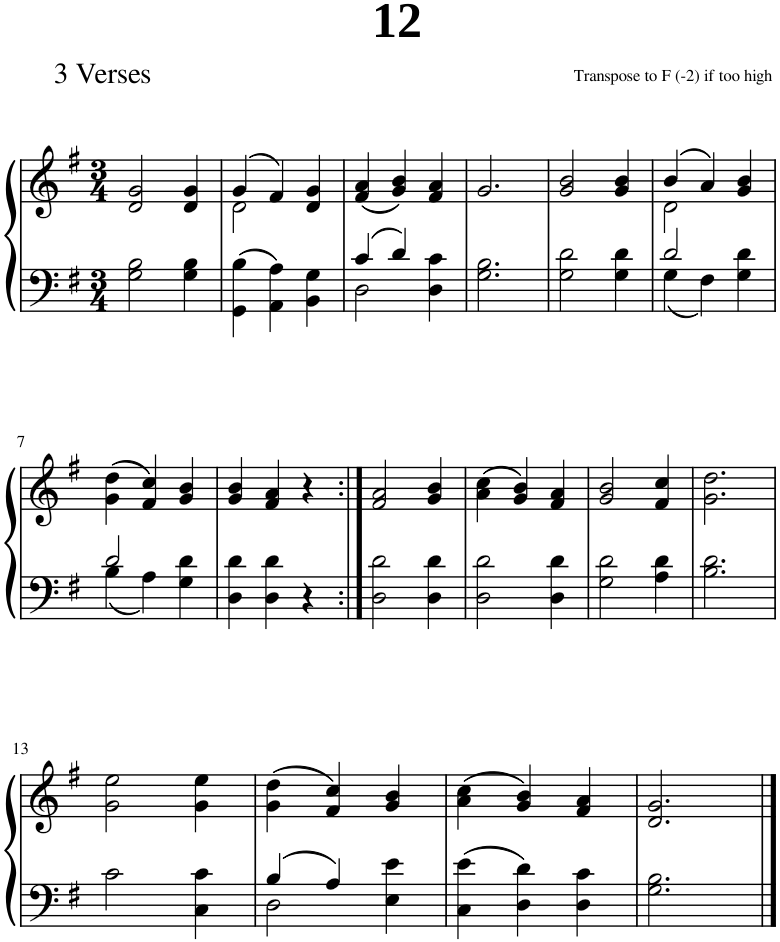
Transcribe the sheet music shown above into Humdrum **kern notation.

**kern	**kern
*part1	*part1
*staff2	*staff1
*I"Piano	*
*I'Pno.	*
*clefF4	*clefG2
*k[f#]	*k[f#]
*M3/4	*M3/4
=1	=1
2G\ 2B\	2d/ 2g/
4G\ 4B\	4d/ 4g/
=2	=2
*	*^
4GG\ 4B\	(4g/	2d\
4AA\ 4A\	4f#/)	.
4BB\ 4G\	4d/ 4g/	4ryy
*	*v	*v
=3	=3
*^	*
4c/	2D\	(4f#/ 4a/
4d/	.	4g/ 4b/)
4D\ 4c\	4ryy	4f#/ 4a/
*v	*v	*
=4	=4
2.G\ 2.B\	2.g/
=5	=5
2G\ 2d\	2g/ 2b/
4G\ 4d\	4g/ 4b/
=6	=6
*^	*^
2d/	4G\	(4b/	2d\
.	4F#\	4a/)	.
4G\ 4d\	4ryy	4g/ 4b/	4ryy
*	*	*v	*v
!!LO:LB:g=z
=7	=7	=7
2d/	4B\	(4g\ 4dd\
.	4A\	4f#/ 4cc/)
4G\ 4d\	4ryy	4g/ 4b/
*v	*v	*
=8	=8
4D\ 4d\	4g/ 4b/
4D\ 4d\	4f#/ 4a/
4r	4r
=9:|!	=9:|!
2D\ 2d\	2f#/ 2a/
4D\ 4d\	4g/ 4b/
=10	=10
2D\ 2d\	(4a\ 4cc\
.	4g/ 4b/)
4D\ 4d\	4f#/ 4a/
=11	=11
2G\ 2d\	2g/ 2b/
4A\ 4d\	4f#/ 4cc/
=12	=12
2.B\ 2.d\	2.g\ 2.dd\
!!LO:LB:g=z
=13	=13
2c\	2g\ 2ee\
4C\ 4c\	4g\ 4ee\
=14	=14
*^	*
4B/	2D\	(4g\ 4dd\
4A/	.	4f#/ 4cc/)
4E\ 4e\	4ryy	4g/ 4b/
*v	*v	*
=15	=15
4C\ 4e\	(4a\ 4cc\
4D\ 4d\	4g/ 4b/)
4D\ 4c\	4f#/ 4a/
=16	=16
2.G\ 2.B\	2.d/ 2.g/
==	==
*-	*-
